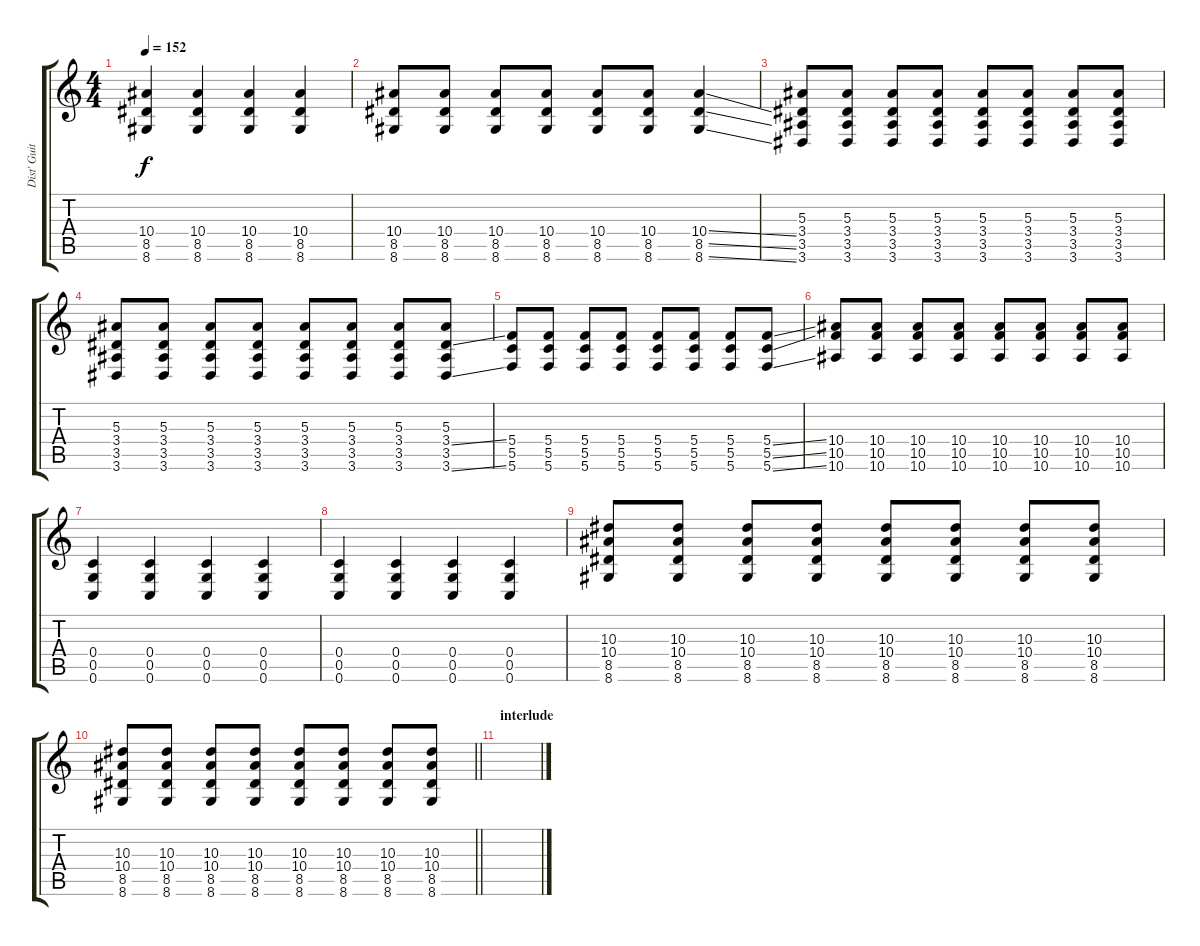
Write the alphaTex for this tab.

\track ("Dist' Guitar 1" "Dist' Guit") {instrument distortionguitar}
\staff {score tabs}
\tuning (D4 A3 F3 C3 G2 C2) {hide}
\ts (4 4)
\tempo 152
\clef g2
\ks c
(10.4 8.5 8.6).4{dy f} (10.4 8.5 8.6).4 (10.4 8.5 8.6).4 (10.4 8.5 8.6).4 |
(10.4 8.5 8.6).8 (10.4 8.5 8.6).8 (10.4 8.5 8.6).8 (10.4 8.5 8.6).8 (10.4 8.5 8.6).8 (10.4 8.5 8.6).8 (10.4{ss} 8.5{ss} 8.6{ss}).4 |
(5.3 3.4 3.5 3.6).8 (5.3 3.4 3.5 3.6).8 (5.3 3.4 3.5 3.6).8 (5.3 3.4 3.5 3.6).8 (5.3 3.4 3.5 3.6).8 (5.3 3.4 3.5 3.6).8 (5.3 3.4 3.5 3.6).8 (5.3 3.4 3.5 3.6).8 |
(5.3 3.4 3.5 3.6).8 (5.3 3.4 3.5 3.6).8 (5.3 3.4 3.5 3.6).8 (5.3 3.4 3.5 3.6).8 (5.3 3.4 3.5 3.6).8 (5.3 3.4 3.5 3.6).8 (5.3 3.4 3.5 3.6).8 (5.3 3.4{ss} 3.5 3.6{ss}).8 |
(5.4 5.5 5.6).8 (5.4 5.5 5.6).8 (5.4 5.5 5.6).8 (5.4 5.5 5.6).8 (5.4 5.5 5.6).8 (5.4 5.5 5.6).8 (5.4 5.5 5.6).8 (5.4{ss} 5.5{ss} 5.6{ss}).8 |
(10.4 10.5 10.6).8 (10.4 10.5 10.6).8 (10.4 10.5 10.6).8 (10.4 10.5 10.6).8 (10.4 10.5 10.6).8 (10.4 10.5 10.6).8 (10.4 10.5 10.6).8 (10.4 10.5 10.6).8 |
(0.4 0.5 0.6).4 (0.4 0.5 0.6).4 (0.4 0.5 0.6).4 (0.4 0.5 0.6).4 |
(0.4 0.5 0.6).4 (0.4 0.5 0.6).4 (0.4 0.5 0.6).4 (0.4 0.5 0.6).4 |
(10.3 10.4 8.5 8.6).8 (10.3 10.4 8.5 8.6).8 (10.3 10.4 8.5 8.6).8 (10.3 10.4 8.5 8.6).8 (10.3 10.4 8.5 8.6).8 (10.3 10.4 8.5 8.6).8 (10.3 10.4 8.5 8.6).8 (10.3 10.4 8.5 8.6).8 |
\barLineRight lightlight
(10.3 10.4 8.5 8.6).8 (10.3 10.4 8.5 8.6).8 (10.3 10.4 8.5 8.6).8 (10.3 10.4 8.5 8.6).8 (10.3 10.4 8.5 8.6).8 (10.3 10.4 8.5 8.6).8 (10.3 10.4 8.5 8.6).8 (10.3 10.4 8.5 8.6).8 |
\section ("" "interlude")
